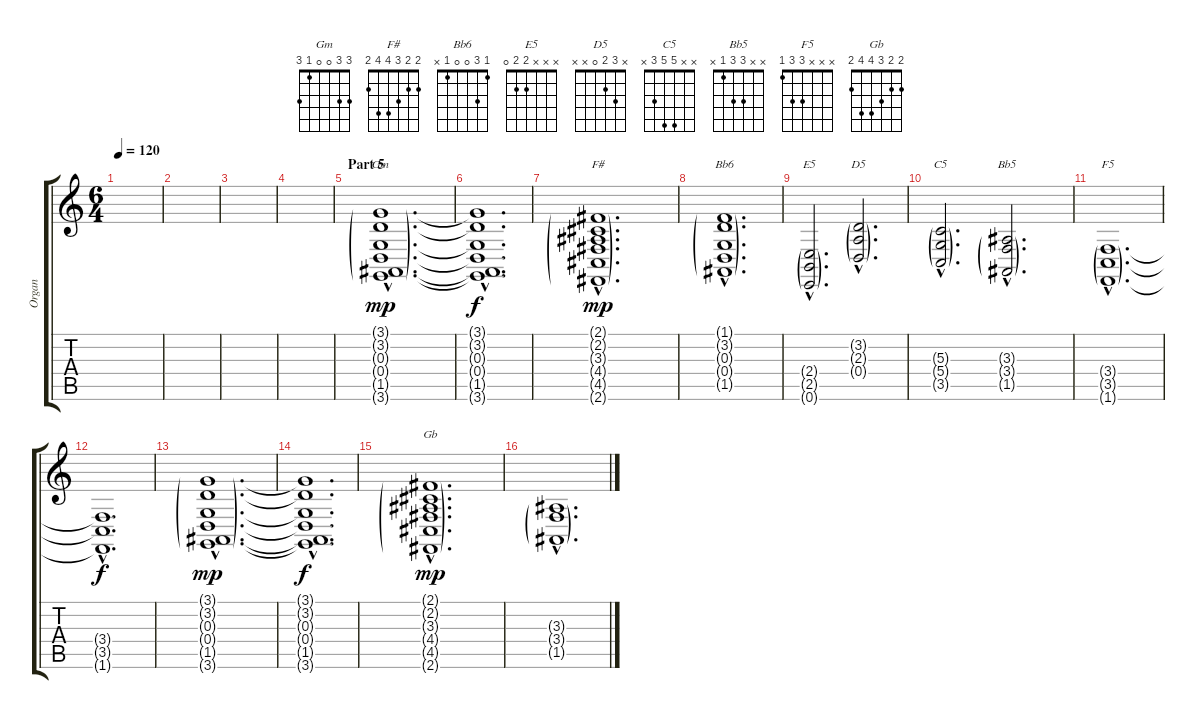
\track ("Organ" "Organ") {instrument drawbarorgan}
\staff {score tabs}
\tuning (E4 B3 G3 D3 A2 E2) {hide}
\chord ("Gm" 3 3 0 0 1 3)
\chord ("F#" 2 2 3 4 4 2)
\chord ("Bb6" 1 3 0 0 1 x)
\chord ("E5" x x x 2 2 0)
\chord ("D5" x 3 2 0 x x)
\chord ("C5" x x 5 5 3 x)
\chord ("Bb5" x x 3 3 1 x)
\chord ("F5" x x x 3 3 1)
\chord ("Gb" 2 2 3 4 4 2)
\ts (6 4)
\tempo 120
\clef g2
\ks c
|
|
|
|
\section ("" "Part 5")
(3.1{g hac} 3.2{g hac} 0.3{g hac} 0.4{g hac} 1.5{g hac} 3.6{g hac}).1{d ch "Gm" dy mp} |
(3.1{hac t} 3.2{hac t} 0.3{hac t} 0.4{hac t} 1.5{hac t} 3.6{hac t}).1{d dy f} |
(2.1{g hac} 2.2{g hac} 3.3{g hac} 4.4{g hac} 4.5{g hac} 2.6{g hac}).1{d ch "F#" dy mp} |
(1.1{g hac} 3.2{g hac} 0.3{g hac} 0.4{g hac} 1.5{g hac}).1{d ch "Bb6"} |
(2.4{g hac} 2.5{g hac} 0.6{g hac}).2{d ch "E5"} (3.2{g hac} 2.3{g hac} 0.4{g hac}).2{d ch "D5"} |
(5.3{g hac} 5.4{g hac} 3.5{g hac}).2{d ch "C5"} (3.3{g hac} 3.4{g hac} 1.5{g hac}).2{d ch "Bb5"} |
(3.4{g hac} 3.5{g hac} 1.6{g hac}).1{d ch "F5"} |
(3.4{hac t} 3.5{hac t} 1.6{hac t}).1{d dy f} |
(3.1{g hac} 3.2{g hac} 0.3{g hac} 0.4{g hac} 1.5{g hac} 3.6{g hac}).1{d dy mp} |
(3.1{hac t} 3.2{hac t} 0.3{hac t} 0.4{hac t} 1.5{hac t} 3.6{hac t}).1{d dy f} |
(2.1{g hac} 2.2{g hac} 3.3{g hac} 4.4{g hac} 4.5{g hac} 2.6{g hac}).1{d ch "Gb" dy mp} |
(3.3{g hac} 3.4{g hac} 1.5{g hac}).1{d}
